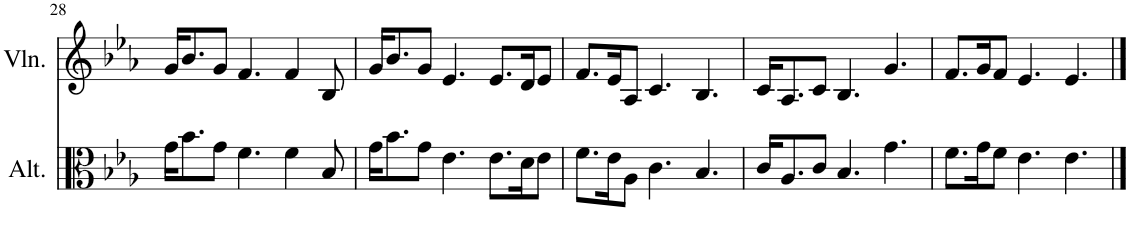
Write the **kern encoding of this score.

**kern	**kern
*part2	*part1
*staff2	*staff1
*I"Alto	*I"Violon
*I'Alt.	*I'Vln.
!!LO:PB:g=z
*clefC3	*clefG2
*k[b-e-a-]	*k[b-e-a-]
*M9/8	*M9/8
=28	=28
16g\KL	16g/KL
8.b-\	8.b-/
8g\J	8g/J
4.f\	4.f/
4f\	4f/
8B-/	8B-/
=29	=29
16g\KL	16g/KL
8.b-\	8.b-/
8g\J	8g/J
4.e-\	4.e-/
8.e-\L	8.e-/L
16d\K	16d/K
8e-\J	8e-/J
=30	=30
8.f\L	8.f/L
16e-\K	16e-/K
8A-\J	8A-/J
4.c\	4.c/
4.B-/	4.B-/
=31	=31
16c/KL	16c/KL
8.A-/	8.A-/
8c/J	8c/J
4.B-/	4.B-/
4.g\	4.g/
=32	=32
8.f\L	8.f/L
16g\K	16g/K
8f\J	8f/J
4.e-\	4.e-/
4.e-\	4.e-/
==	==
*-	*-
